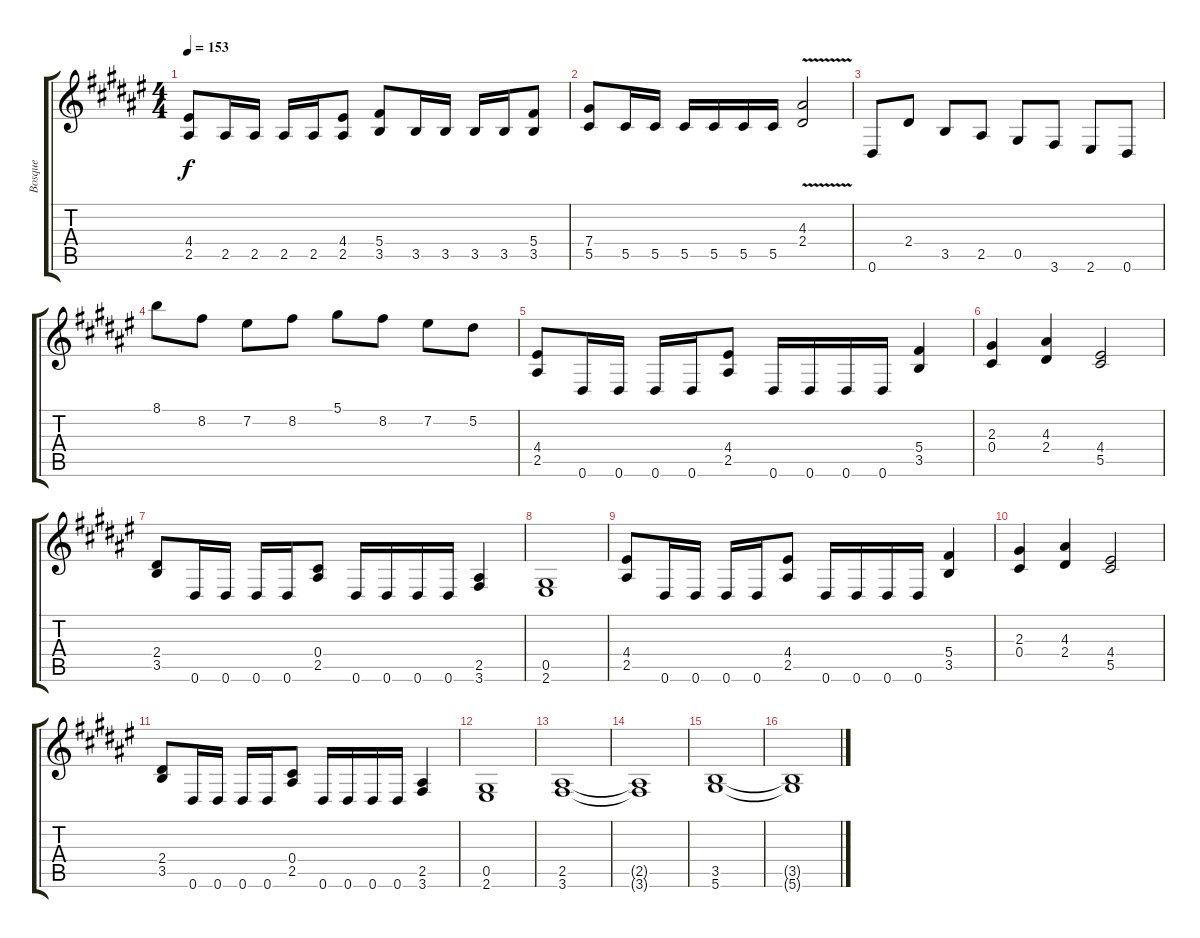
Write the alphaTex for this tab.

\track ("Bosque" "Bosque") {instrument distortionguitar}
\staff {score tabs}
\tuning (Eb4 Bb3 Gb3 Db3 Ab2 Eb2) {hide}
\ts (4 4)
\tempo 153
\clef g2
\ks d#minor
(4.4 2.5).8{dy f} 2.5.16 2.5.16 2.5.16 2.5.16 (4.4 2.5).8 (5.4 3.5).8 3.5.16 3.5.16 3.5.16 3.5.16 (5.4 3.5).8 |
(7.4 5.5).8 5.5.16 5.5.16 5.5.16 5.5.16 5.5.16 5.5.16 (4.3{v} 2.4{v}).2 |
0.6.8 2.4.8 3.5.8 2.5.8 0.5.8 3.6.8 2.6.8 0.6.8 |
8.1.8 8.2.8 7.2.8 8.2.8 5.1.8 8.2.8 7.2.8 5.2.8 |
(4.4 2.5).8 0.6.16 0.6.16 0.6.16 0.6.16 (4.4 2.5).8 0.6.16 0.6.16 0.6.16 0.6.16 (5.4 3.5).4 |
(2.3 0.4).4 (4.3 2.4).4 (4.4 5.5).2 |
(2.4 3.5).8 0.6.16 0.6.16 0.6.16 0.6.16 (0.4 2.5).8 0.6.16 0.6.16 0.6.16 0.6.16 (2.5 3.6).4 |
(0.5 2.6).1 |
(4.4 2.5).8 0.6.16 0.6.16 0.6.16 0.6.16 (4.4 2.5).8 0.6.16 0.6.16 0.6.16 0.6.16 (5.4 3.5).4 |
(2.3 0.4).4 (4.3 2.4).4 (4.4 5.5).2 |
(2.4 3.5).8 0.6.16 0.6.16 0.6.16 0.6.16 (0.4 2.5).8 0.6.16 0.6.16 0.6.16 0.6.16 (2.5 3.6).4 |
(0.5 2.6).1 |
(2.5 3.6).1 |
(2.5{t} 3.6{t}).1 |
(3.5 5.6).1 |
(3.5{t} 5.6{t}).1
